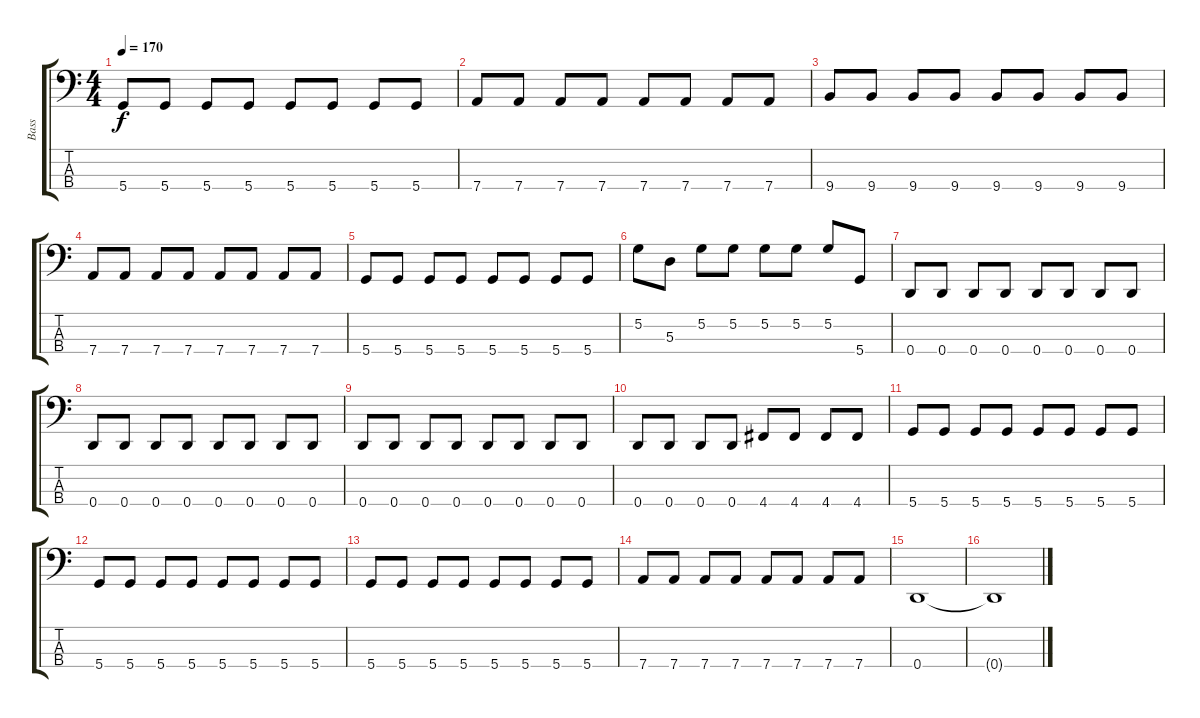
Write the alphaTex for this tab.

\track ("Bass" "Bass") {instrument electricbasspick}
\staff {score tabs}
\tuning (G2 D2 A1 D1) {hide}
\ts (4 4)
\tempo 170
\clef f4
\ks c
5.4.8{dy f} 5.4.8 5.4.8 5.4.8 5.4.8 5.4.8 5.4.8 5.4.8 |
7.4.8 7.4.8 7.4.8 7.4.8 7.4.8 7.4.8 7.4.8 7.4.8 |
9.4.8 9.4.8 9.4.8 9.4.8 9.4.8 9.4.8 9.4.8 9.4.8 |
7.4.8 7.4.8 7.4.8 7.4.8 7.4.8 7.4.8 7.4.8 7.4.8 |
5.4.8 5.4.8 5.4.8 5.4.8 5.4.8 5.4.8 5.4.8 5.4.8 |
5.2.8 5.3.8 5.2.8 5.2.8 5.2.8 5.2.8 5.2.8 5.4.8 |
0.4.8 0.4.8 0.4.8 0.4.8 0.4.8 0.4.8 0.4.8 0.4.8 |
0.4.8 0.4.8 0.4.8 0.4.8 0.4.8 0.4.8 0.4.8 0.4.8 |
0.4.8 0.4.8 0.4.8 0.4.8 0.4.8 0.4.8 0.4.8 0.4.8 |
0.4.8 0.4.8 0.4.8 0.4.8 4.4.8 4.4.8 4.4.8 4.4.8 |
5.4.8 5.4.8 5.4.8 5.4.8 5.4.8 5.4.8 5.4.8 5.4.8 |
5.4.8 5.4.8 5.4.8 5.4.8 5.4.8 5.4.8 5.4.8 5.4.8 |
5.4.8 5.4.8 5.4.8 5.4.8 5.4.8 5.4.8 5.4.8 5.4.8 |
7.4.8 7.4.8 7.4.8 7.4.8 7.4.8 7.4.8 7.4.8 7.4.8 |
0.4.1{volume 9} |
0.4{t}.1{volume 16}
